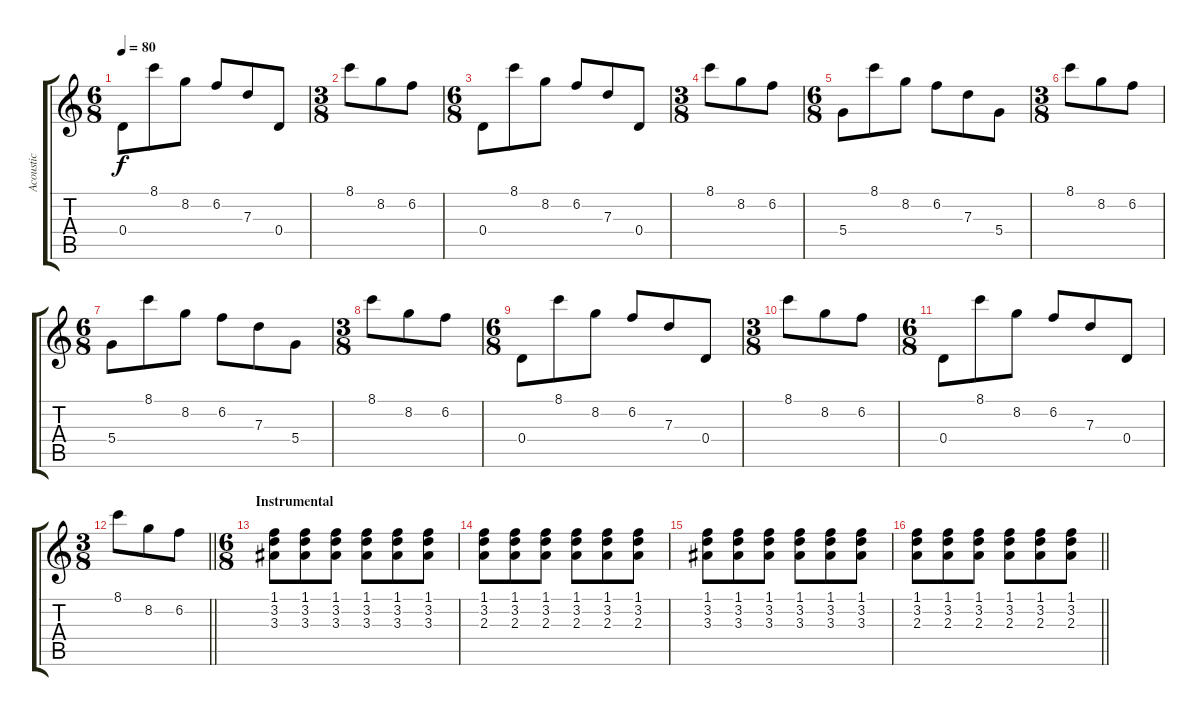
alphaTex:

\track ("Acoustic" "Acoustic") {instrument acousticguitarsteel}
\staff {score tabs}
\tuning (E4 B3 G3 D3 A2 E2) {hide}
\ts (6 8)
\tempo 80
\clef g2
\ks c
0.4.8{dy f} 8.1.8 8.2.8 6.2.8 7.3.8 0.4.8 |
\ts (3 8)
8.1.8 8.2.8 6.2.8 |
\ts (6 8)
0.4.8 8.1.8 8.2.8 6.2.8 7.3.8 0.4.8 |
\ts (3 8)
8.1.8 8.2.8 6.2.8 |
\ts (6 8)
5.4.8 8.1.8 8.2.8 6.2.8 7.3.8 5.4.8 |
\ts (3 8)
8.1.8 8.2.8 6.2.8 |
\ts (6 8)
5.4.8 8.1.8 8.2.8 6.2.8 7.3.8 5.4.8 |
\ts (3 8)
8.1.8 8.2.8 6.2.8 |
\ts (6 8)
0.4.8 8.1.8 8.2.8 6.2.8 7.3.8 0.4.8 |
\ts (3 8)
8.1.8 8.2.8 6.2.8 |
\ts (6 8)
0.4.8 8.1.8 8.2.8 6.2.8 7.3.8 0.4.8 |
\ts (3 8)
\barLineRight lightlight
8.1.8 8.2.8 6.2.8 |
\ts (6 8)
\section ("" "Instrumental")
(1.1 3.2 3.3).8 (1.1 3.2 3.3).8 (1.1 3.2 3.3).8 (1.1 3.2 3.3).8 (1.1 3.2 3.3).8 (1.1 3.2 3.3).8 |
(1.1 3.2 2.3).8 (1.1 3.2 2.3).8 (1.1 3.2 2.3).8 (1.1 3.2 2.3).8 (1.1 3.2 2.3).8 (1.1 3.2 2.3).8 |
(1.1 3.2 3.3).8 (1.1 3.2 3.3).8 (1.1 3.2 3.3).8 (1.1 3.2 3.3).8 (1.1 3.2 3.3).8 (1.1 3.2 3.3).8 |
\barLineRight lightlight
(1.1 3.2 2.3).8 (1.1 3.2 2.3).8 (1.1 3.2 2.3).8 (1.1 3.2 2.3).8 (1.1 3.2 2.3).8 (1.1 3.2 2.3).8
